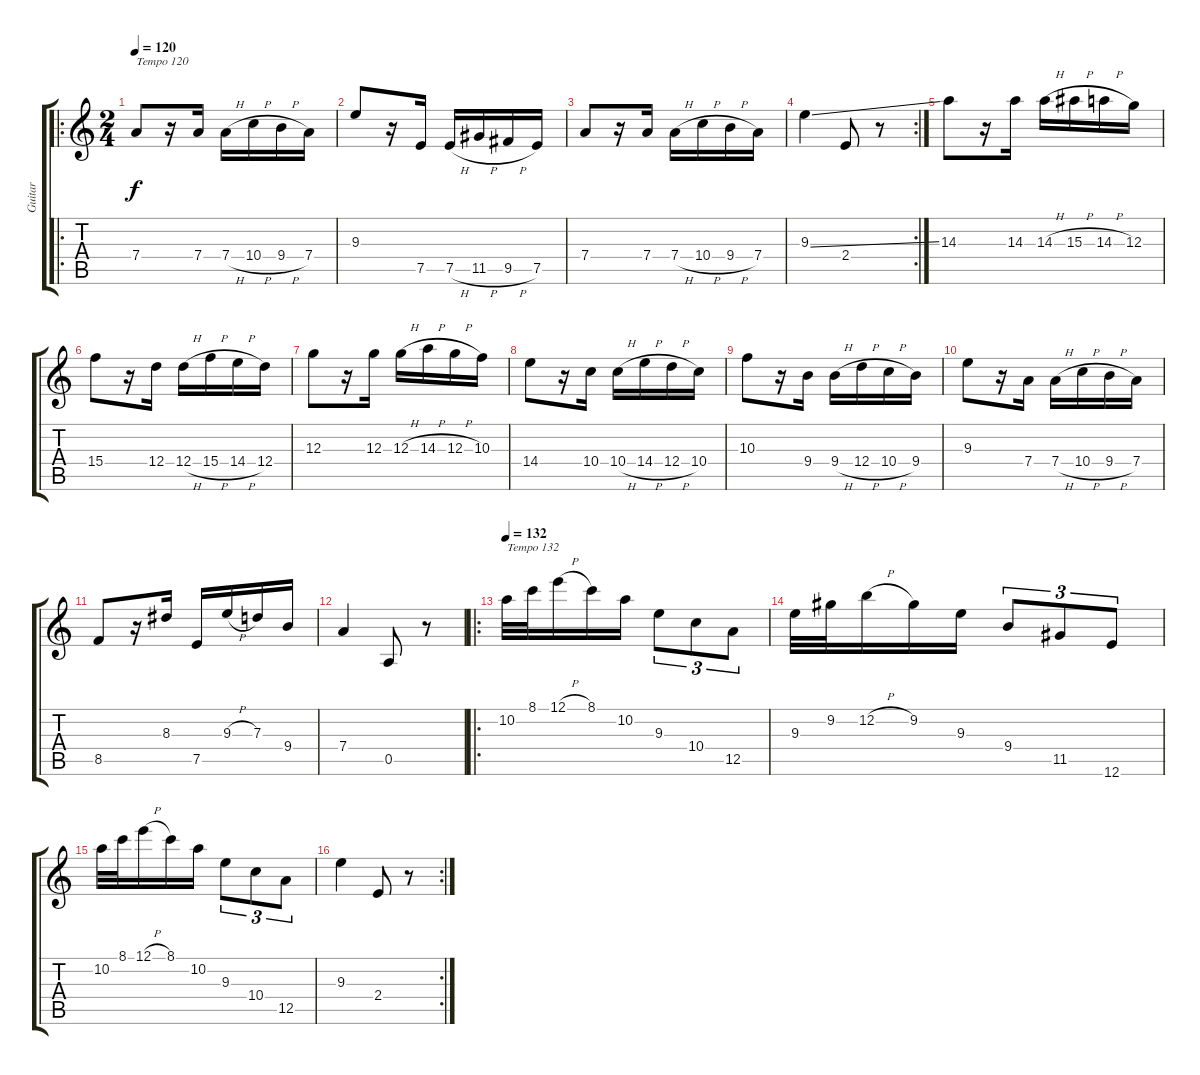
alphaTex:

\track ("Guitar" "Guitar") {instrument acousticguitarnylon}
\staff {score tabs}
\tuning (E4 B3 G3 D3 A2 E2) {hide}
\ro
\ts (2 4)
\tempo 120
\clef g2
\ks c
7.4.8{txt "Tempo 120" dy f instrument acousticguitarnylon} r.16 7.4.16 7.4{h}.16 10.4{h}.16 9.4{h}.16 7.4.16 |
9.3.8 r.16 7.5.16 7.5{h}.16 11.5{h}.16 9.5{h}.16 7.5.16 |
7.4.8 r.16 7.4.16 7.4{h}.16 10.4{h}.16 9.4{h}.16 7.4.16 |
\rc 2
9.3{ss}.4 2.4.8 r.8 |
14.3.8 r.16 14.3.16 14.3{h}.16 15.3{h}.16 14.3{h}.16 12.3.16 |
15.4.8 r.16 12.4.16 12.4{h}.16 15.4{h}.16 14.4{h}.16 12.4.16 |
12.3.8 r.16 12.3.16 12.3{h}.16 14.3{h}.16 12.3{h}.16 10.3.16 |
14.4.8 r.16 10.4.16 10.4{h}.16 14.4{h}.16 12.4{h}.16 10.4.16 |
10.3.8 r.16 9.4.16 9.4{h}.16 12.4{h}.16 10.4{h}.16 9.4.16 |
9.3.8 r.16 7.4.16 7.4{h}.16 10.4{h}.16 9.4{h}.16 7.4.16 |
8.5.8 r.16 8.3.16 7.5.16 9.3{h}.16 7.3.16 9.4.16 |
7.4.4 0.5.8 r.8 |
\ro
\tempo 132
10.2.32{txt "Tempo 132"} 8.1.32 12.1{h}.16 8.1.16 10.2.16 9.3.8{tu (3 2)} 10.4.8{tu (3 2)} 12.5.8{tu (3 2)} |
9.3.32 9.2.32 12.2{h}.16 9.2.16 9.3.16 9.4.8{tu (3 2)} 11.5.8{tu (3 2)} 12.6.8{tu (3 2)} |
10.2.32 8.1.32 12.1{h}.16 8.1.16 10.2.16 9.3.8{tu (3 2)} 10.4.8{tu (3 2)} 12.5.8{tu (3 2)} |
\rc 2
9.3.4 2.4.8 r.8
